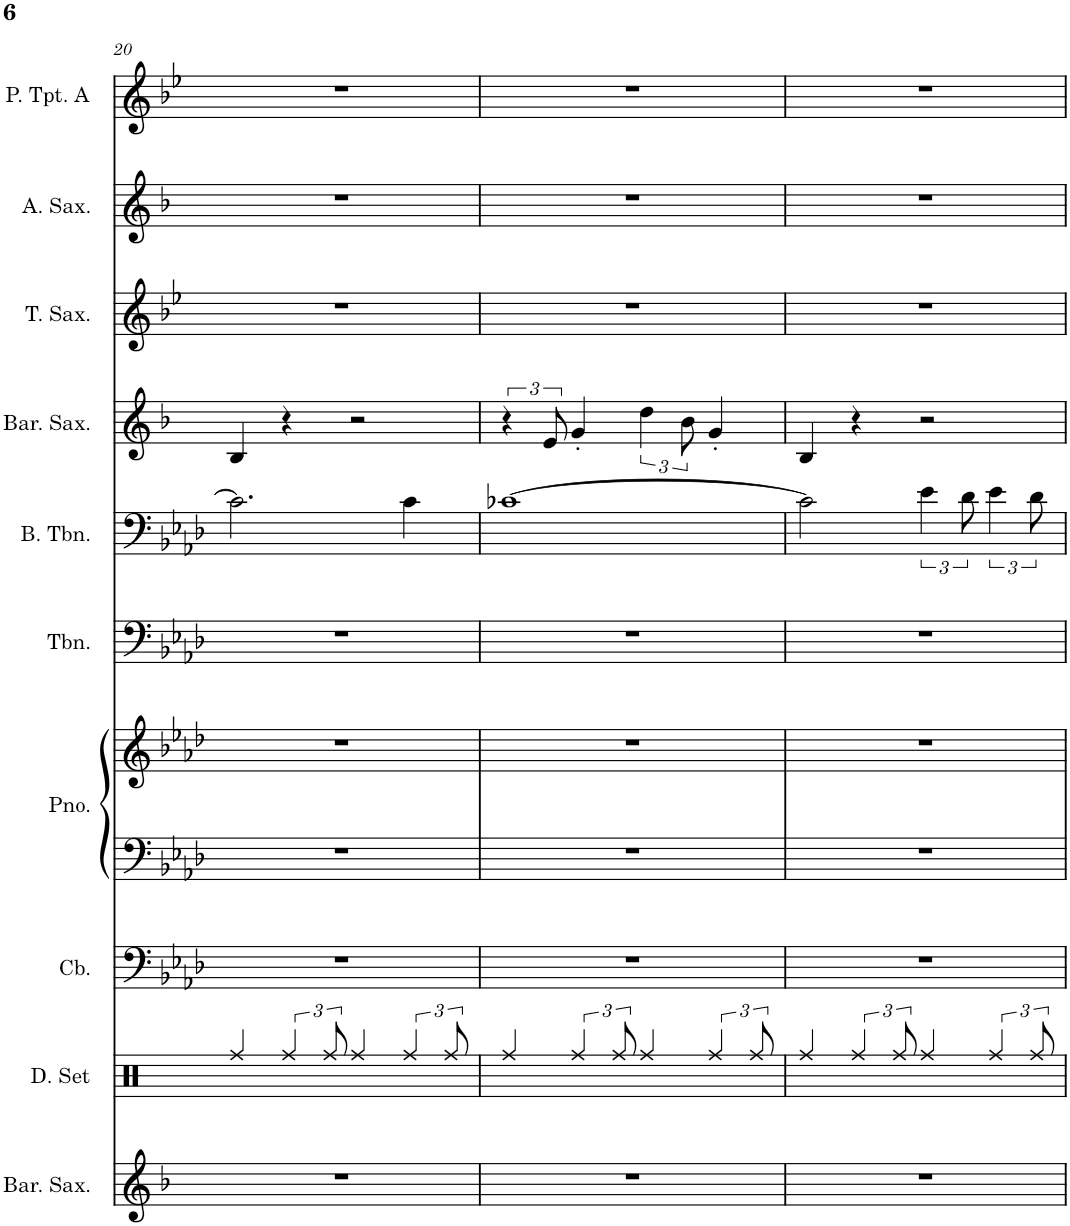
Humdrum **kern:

**kern	**kern	**kern	**kern	**kern	**kern	**kern	**kern	**kern	**kern	**kern
*part10	*part9	*part8	*part7	*part7	*part6	*part5	*part4	*part3	*part2	*part1
*staff11	*staff10	*staff9	*staff8	*staff7	*staff6	*staff5	*staff4	*staff3	*staff2	*staff1
*I"Baritone Saxophone	*I"Drumset	*I"Contrabass	*I"Piano	*	*I"Trombone	*I"Bass Trombone	*I"Baritone Saxophone	*I"Tenor Saxophone	*I"Alto Saxophone	*I"Piccolo Trumpet in A
*I'Bar. Sax.	*I'D. Set	*I'Cb.	*I'Pno.	*	*I'Tbn.	*I'B. Tbn.	*I'Bar. Sax.	*I'T. Sax.	*I'A. Sax.	*I'P. Tpt. A
!!LO:PB:g=z
*clefG2	*clefX	*clefF4	*clefF4	*clefG2	*clefF4	*clefF4	*clefG2	*clefG2	*clefG2	*clefG2
*Trd12c21	*	*Trd7c12	*	*	*	*	*Trd12c21	*Trd8c14	*Trd5c9	*Trd-5c-9
*k[b-]	*k[]	*k[b-e-a-d-]	*k[b-e-a-d-]	*k[b-e-a-d-]	*k[b-e-a-d-]	*k[b-e-a-d-]	*k[b-]	*k[b-e-]	*k[b-]	*k[b-e-]
*M4/4	*M4/4	*M4/4	*M4/4	*M4/4	*M4/4	*M4/4	*M4/4	*M4/4	*M4/4	*M4/4
=20	=20	=20	=20	=20	=20	=20	=20	=20	=20	=20
1r	4Rff/	1r	1r	1r	1r	2.c\]	4B-/	1r	1r	1r
.	6Rff/	.	.	.	.	.	4r	.	.	.
.	12Rff/	.	.	.	.	.	.	.	.	.
.	4Rff/	.	.	.	.	.	2r	.	.	.
.	6Rff/	.	.	.	.	4c\	.	.	.	.
.	12Rff/	.	.	.	.	.	.	.	.	.
=21	=21	=21	=21	=21	=21	=21	=21	=21	=21	=21
1r	4Rff/	1r	1r	1r	1r	[1c-X	6r	1r	1r	1r
.	.	.	.	.	.	.	12e/	.	.	.
.	6Rff/	.	.	.	.	.	4g'/	.	.	.
.	12Rff/	.	.	.	.	.	.	.	.	.
.	4Rff/	.	.	.	.	.	6dd\	.	.	.
.	.	.	.	.	.	.	12b-\	.	.	.
.	6Rff/	.	.	.	.	.	4g'/	.	.	.
.	12Rff/	.	.	.	.	.	.	.	.	.
=22	=22	=22	=22	=22	=22	=22	=22	=22	=22	=22
1r	4Rff/	1r	1r	1r	1r	2c-\]	4B-/	1r	1r	1r
.	6Rff/	.	.	.	.	.	4r	.	.	.
.	12Rff/	.	.	.	.	.	.	.	.	.
.	4Rff/	.	.	.	.	6e-\	2r	.	.	.
.	.	.	.	.	.	12d-\	.	.	.	.
.	6Rff/	.	.	.	.	6e-\	.	.	.	.
.	12Rff/	.	.	.	.	12d-\	.	.	.	.
=	=	=	=	=	=	=	=	=	=	=
*-	*-	*-	*-	*-	*-	*-	*-	*-	*-	*-
